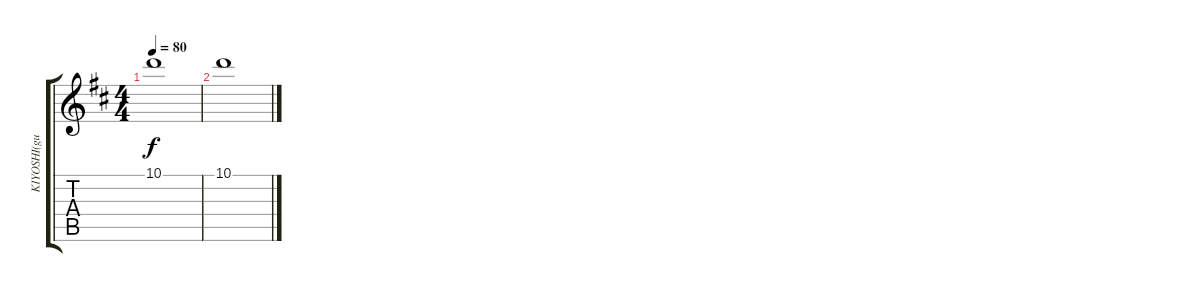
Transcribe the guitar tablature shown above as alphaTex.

\track ("KIYOSHI(guitar)" "KIYOSHI(gu") {instrument distortionguitar}
\staff {score tabs}
\tuning (E4 B3 G3 D3 A2 D2) {hide}
\ts (4 4)
\tempo 80
\clef g2
\ks d
10.1.1{dy f} |
10.1.1
